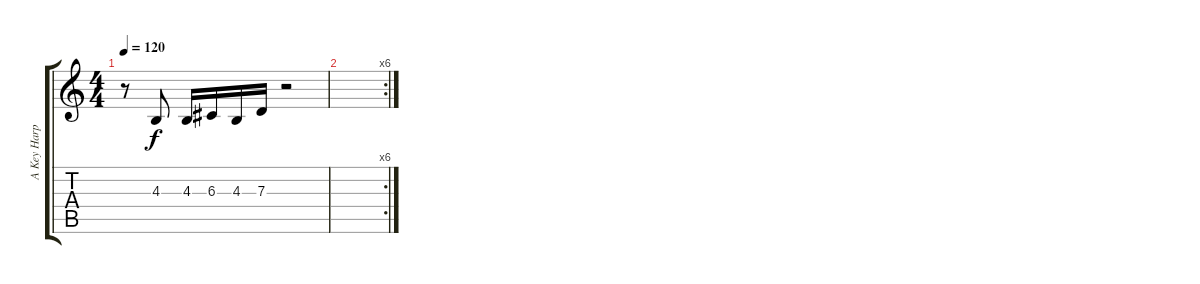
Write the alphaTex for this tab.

\track ("A Key Harp" "A Key Harp") {instrument baritonesax}
\staff {score tabs}
\tuning (E4 B3 G3 D3 A2 E2) {hide}
\ts (4 4)
\tempo 120
\clef g2
\ks c
r.8{dy f} 4.3.8 4.3.16 6.3.16 4.3.16 7.3.16 r.2 |
\rc 6
